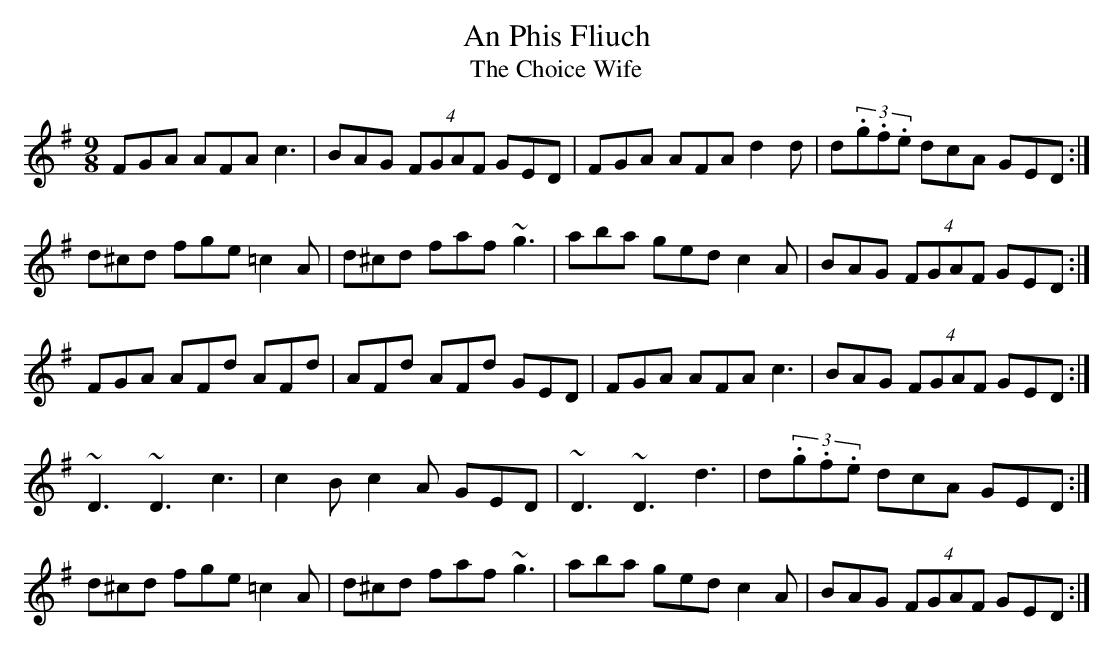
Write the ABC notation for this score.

X:1
T:Phis Fliuch, An
T:Choice Wife, The
E:13.5
M:9/8
K:DMix
FGA AFA c3|BAG (4FGAF GED|FGA AFA d2 d|d(3.g.f.e dcA GED:|*
d^cd fge =c2A|d^cd faf ~g3|aba ged c2A|BAG (4FGAF GED:|*
FGA AFd AFd|AFd AFd GED|FGA AFA c3|BAG (4FGAF GED:|*
~D3 ~D3 c3|c2B c2A GED|~D3 ~D3 d3|d(3.g.f.e dcA GED:|*
d^cd fge =c2A|d^cd faf ~g3|aba ged c2A|BAG (4FGAF GED:|**
\vfill
\eject
